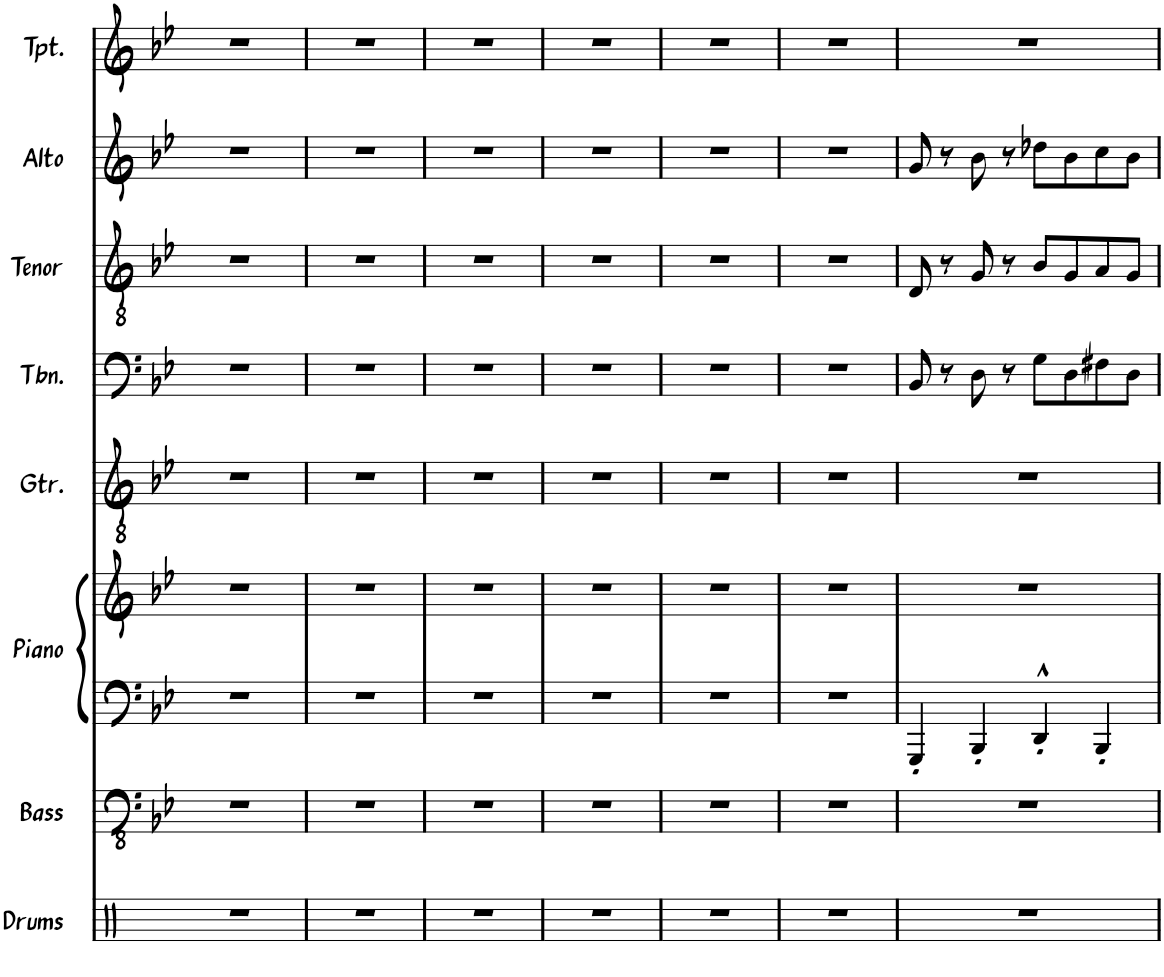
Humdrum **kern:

**kern	**kern	**kern	**kern	**kern	**kern	**kern	**kern	**kern
*part8	*part7	*part6	*part6	*part5	*part4	*part3	*part2	*part1
*staff9	*staff8	*staff7	*staff6	*staff5	*staff4	*staff3	*staff2	*staff1
*I"Drums	*I"Bass	*I"Piano	*	*I"Guitar	*I"Trombone	*I"Tenor Sax	*I"Alto Sax	*I"Trumpet
*I'Drums	*I'Bass	*I'Piano	*	*I'Gtr.	*I'Tbn.	*I'Tenor	*I'Alto	*I'Tpt.
!!LO:PB:g=z
*clefX	*clefFv4	*clefF4	*clefG2	*clefGv2	*clefF4	*clefGv2	*clefG2	*clefG2
*	*	*	*	*	*	*	*	*ITrd1c2
*k[]	*k[b-e-]	*k[b-e-]	*k[b-e-]	*k[b-e-]	*k[b-e-]	*k[b-e-]	*k[b-e-]	*k[b-e-]
*M4/4	*M4/4	*M4/4	*M4/4	*M4/4	*M4/4	*M4/4	*M4/4	*M4/4
=25	=25	=25	=25	=25	=25	=25	=25	=25
1r	1r	1r	1r	1r	1r	1r	1r	1r
=26	=26	=26	=26	=26	=26	=26	=26	=26
1r	1r	1r	1r	1r	1r	1r	1r	1r
=27	=27	=27	=27	=27	=27	=27	=27	=27
1r	1r	1r	1r	1r	1r	1r	1r	1r
=28	=28	=28	=28	=28	=28	=28	=28	=28
1r	1r	1r	1r	1r	1r	1r	1r	1r
=29	=29	=29	=29	=29	=29	=29	=29	=29
1r	1r	1r	1r	1r	1r	1r	1r	1r
=30	=30	=30	=30	=30	=30	=30	=30	=30
1r	1r	1r	1r	1r	1r	1r	1r	1r
=31	=31	=31	=31	=31	=31	=31	=31	=31
1r	1r	4GGG'/	1r	1r	8BB-/	8D/	8g/	1r
.	.	.	.	.	8r	8r	8r	.
.	.	4BBB-'/	.	.	8D\	8G/	8b-\	.
.	.	.	.	.	8r	8r	8r	.
.	.	4DD'^^/	.	.	8G\L	8B-/L	8dd-X\L	.
.	.	.	.	.	8D\	8G/	8b-\	.
.	.	4BBB-'/	.	.	8F#X\	8A/	8cc\	.
.	.	.	.	.	8D\J	8G/J	8b-\J	.
=	=	=	=	=	=	=	=	=
*-	*-	*-	*-	*-	*-	*-	*-	*-
